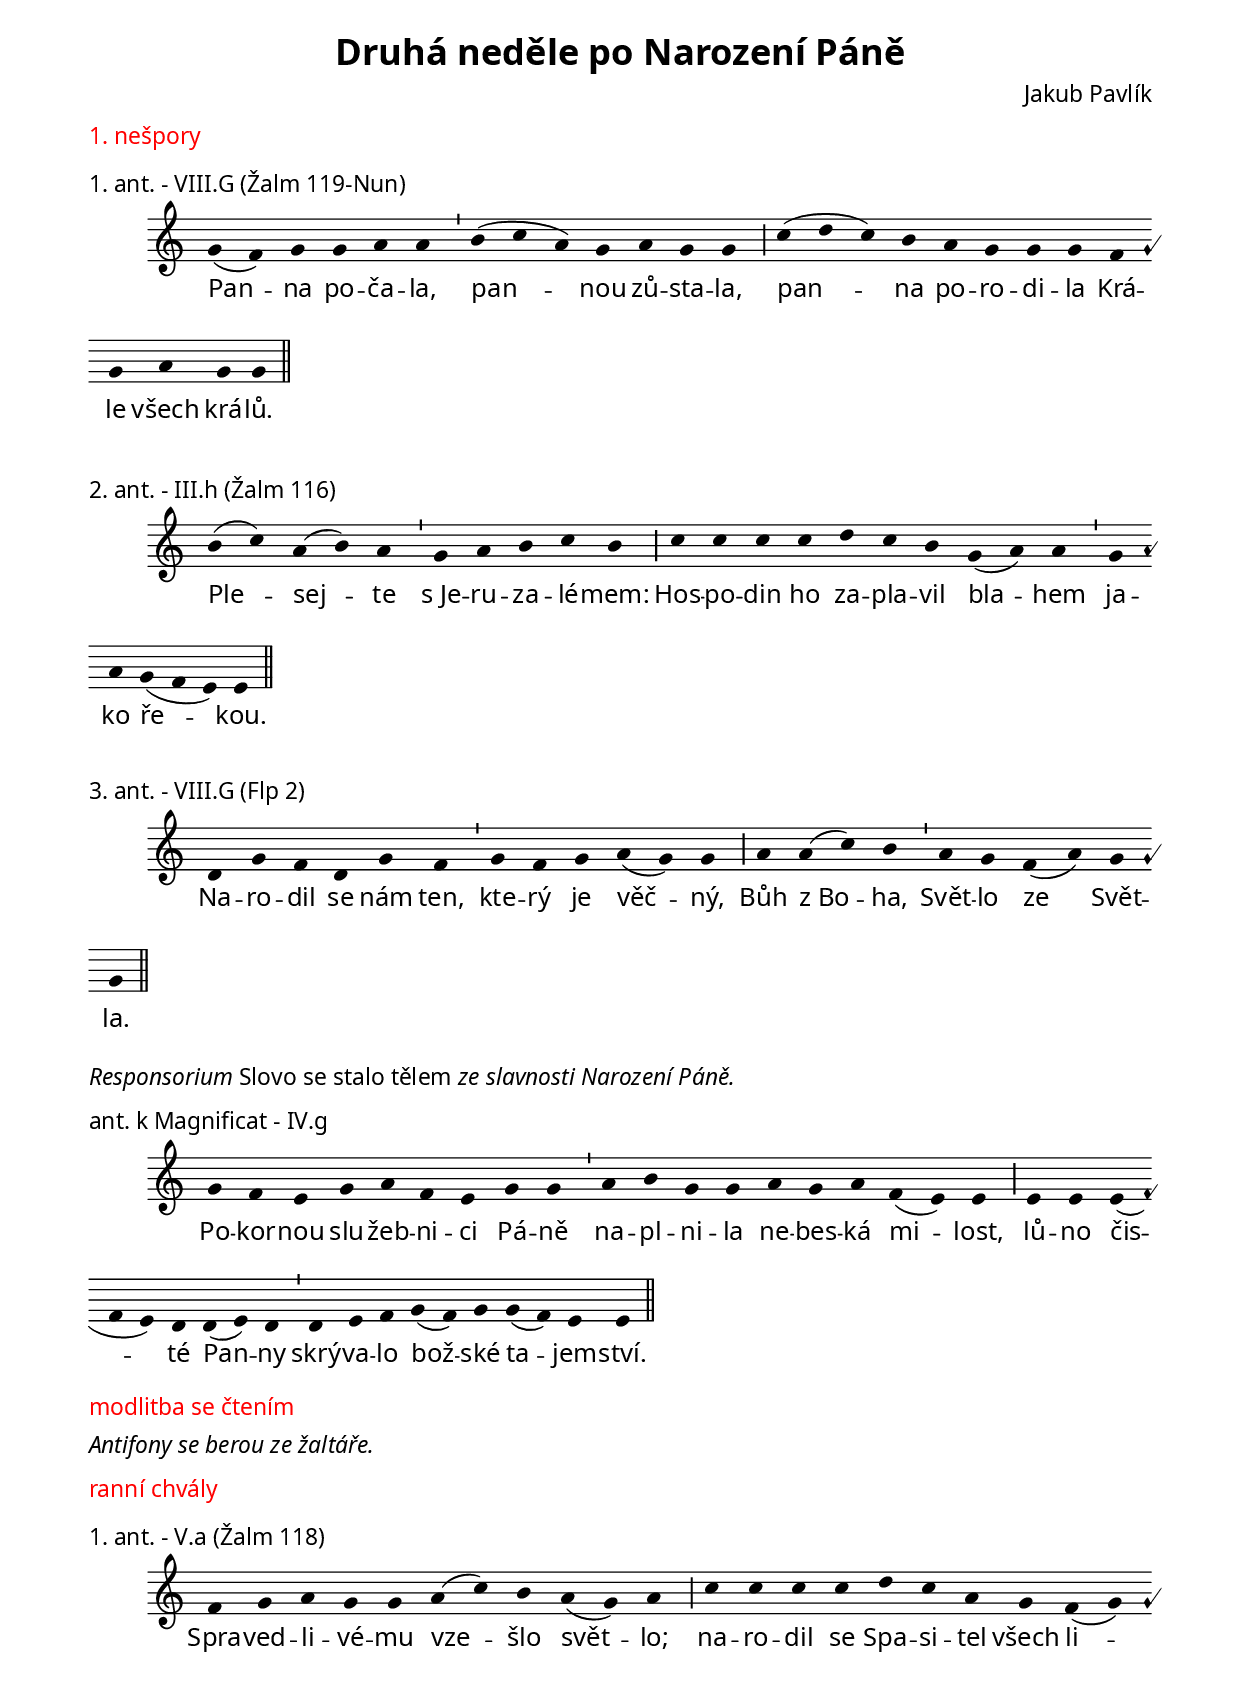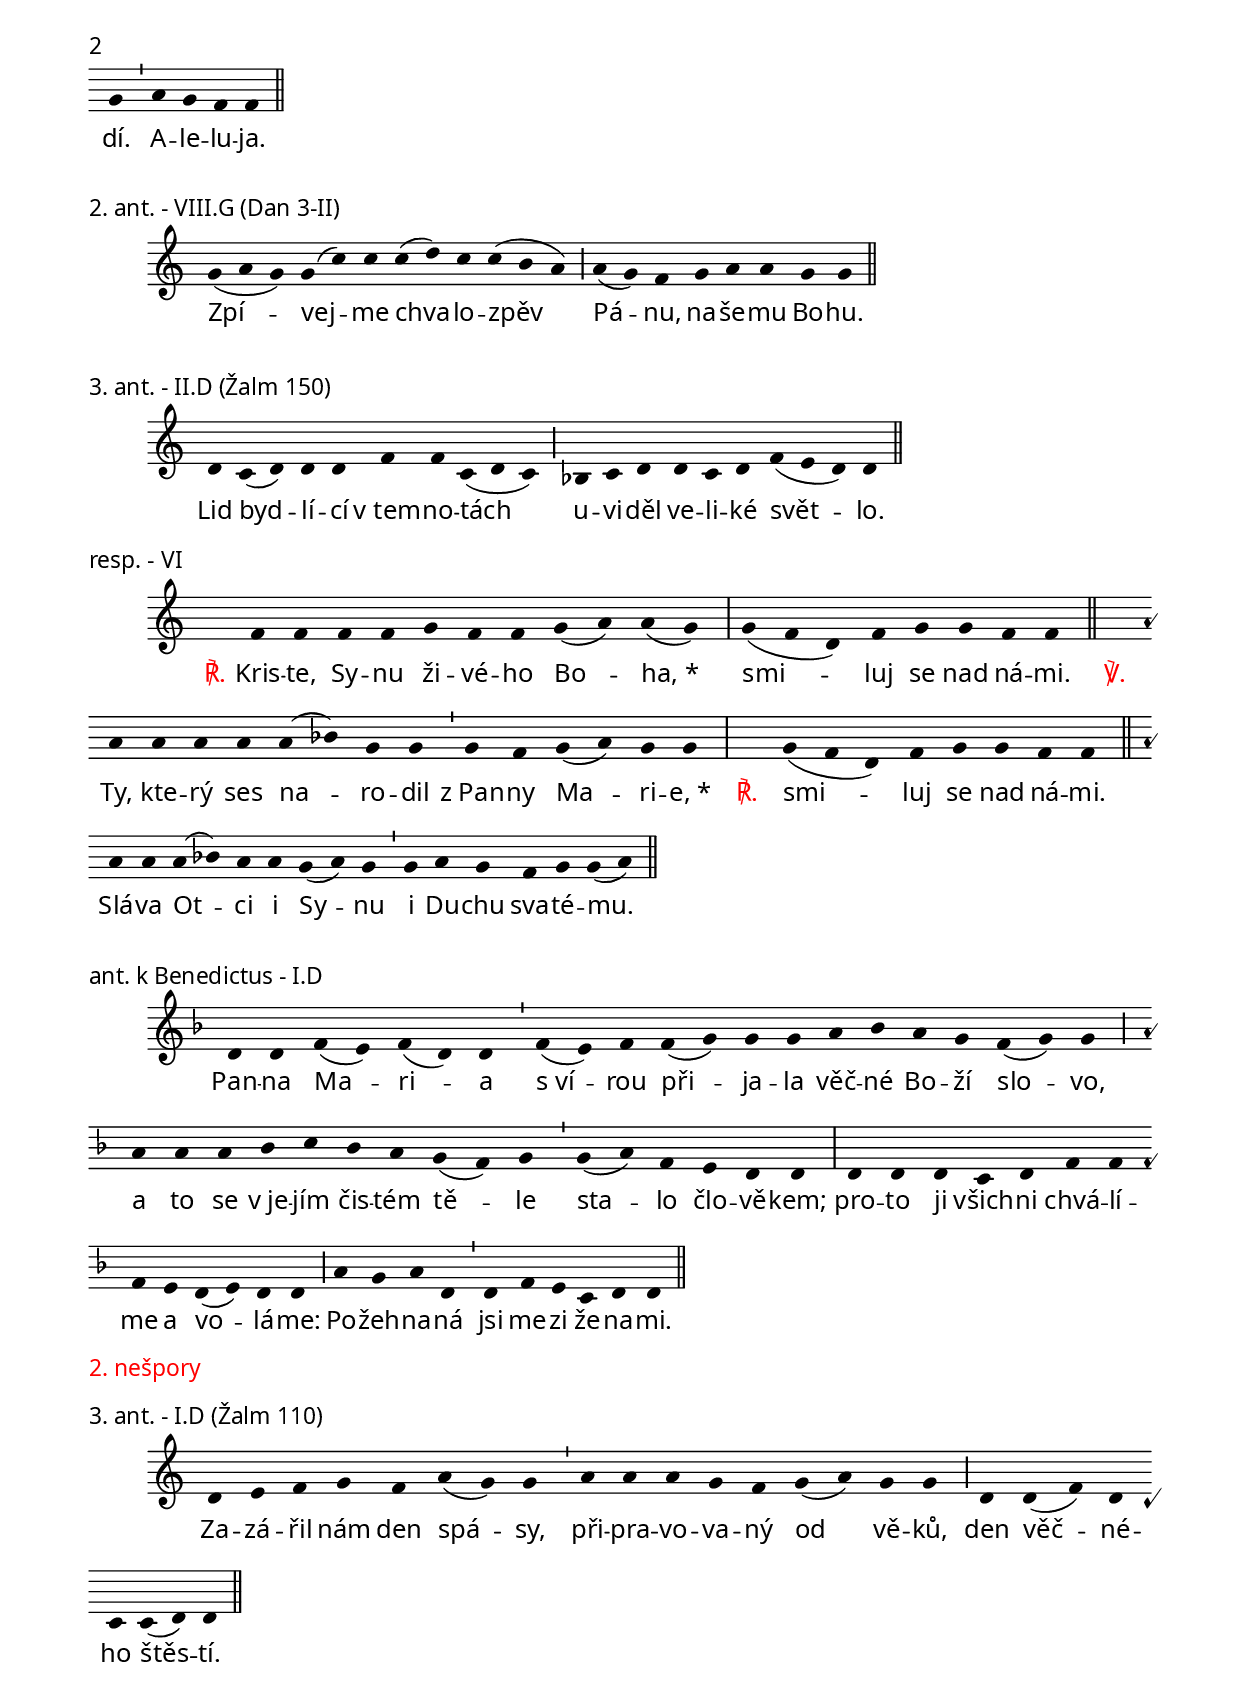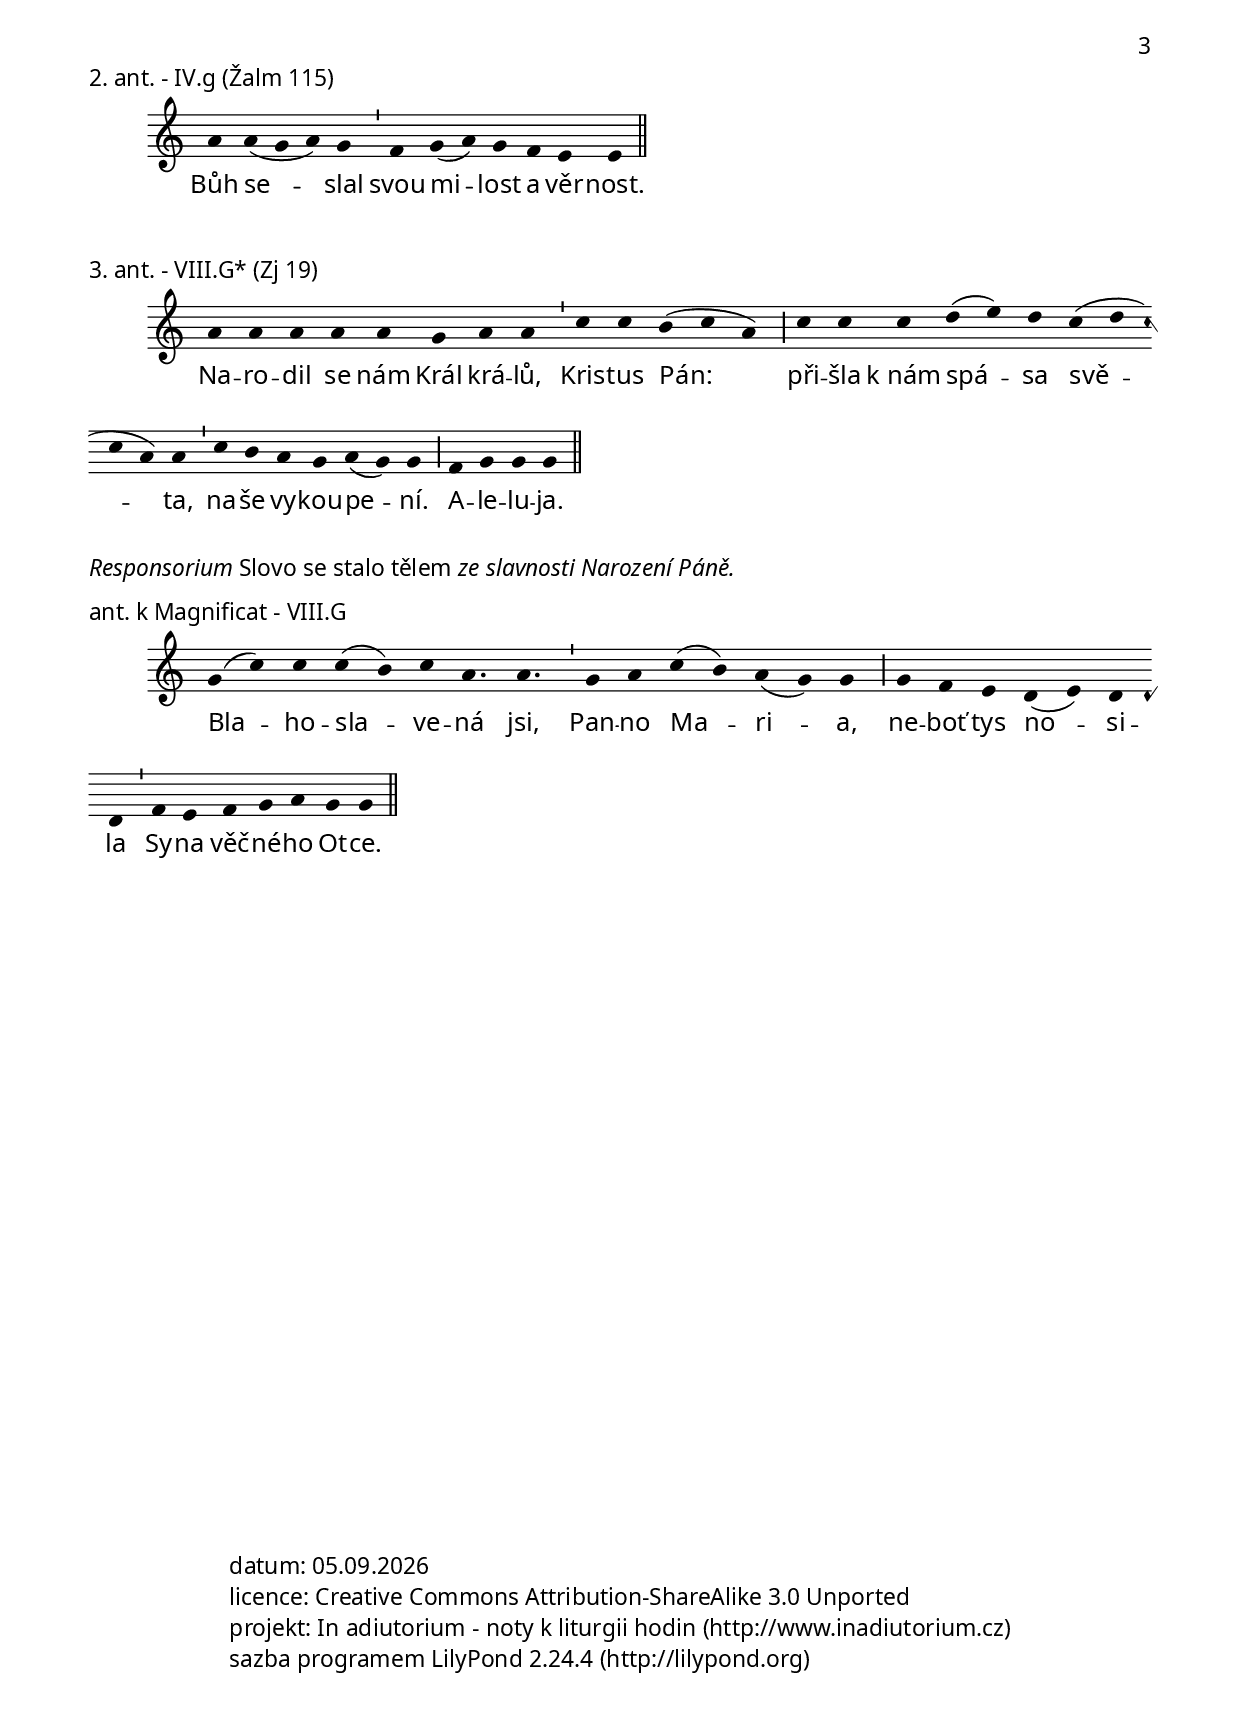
\version "2.17.25"

\header {
  title = "Druhá neděle po Narození Páně"
  composer = "Jakub Pavlík"
}

\include "spolecne.ly"
\include "dilyresponsorii.ly"

\markup {\nadpisHodinka {"1. nešpory"}}

\score {
  \relative c'' {
    \choralniRezim
    g( f) g g a a \barMin
    b( c a) g a g g \barMaior
    c( d c) b a g g g f g a g g \barFinalis
  }
  \addlyrics {
    Pan -- na po -- ča -- la,
    pan -- nou zů -- sta -- la,
    pan -- na po -- ro -- di -- la Krá -- le všech krá -- lů.
  }
  \header {
    quid = "1. ant."
    modus = "VIII"
    differentia = "G"
    psalmus = "Žalm 119-Nun"
    fons = "oktáv Narození Páně, 27.12., k Magnificat, druhá část jiný text"
    fial = "fial://vanoce_narozenipane.ly#27-amag?cast=2&jiny text"
    id = ""
    piece = \markup {\sestavTitulek}
  }
}

\score {
  \relative c'' {
    \choralniRezim
    b4( c) a( b) a \barMin g a b c b \barMaior
    c c c c d c b g( a) a \barMin
    g a g( f e) e \barFinalis
  }
  \addlyrics {
    Ple -- sej -- te s_Je -- ru -- za -- lé -- mem:
    Hos -- po -- din ho za -- pla -- vil bla -- hem
    ja -- ko ře -- kou.
  }
  \header {
    quid = "2. ant."
    modus = "III"
    differentia = "h"
    psalmus = "Žalm 116"
    fial = "antifony/tyden4_5ctvrtek.ly#rch-ant2?zaver"
    id = ""
    piece = \markup {\sestavTitulek}
  }
}

\score {
  \relative c' {
    \choralniRezim
    d4 g f d g f \barMin g f g a( g) g \barMaior
    a a( c) b \barMin a g f( a) g g \barFinalis
  }
  \addlyrics {
    Na -- ro -- dil se nám ten, kte -- rý je věč -- ný,
    Bůh z_Bo -- ha, Svět -- lo ze Svět -- la.
  }
  \header {
    quid = "3. ant."
    modus = "VIII"
    differentia = "G"
    psalmus = "Flp 2"
    id = ""
    piece = \markup {\sestavTitulek}
  }
}

\markup\italic{Responsorium \upright{Slovo se stalo tělem} ze slavnosti Narození Páně.}

\score {
  \relative c'' {
    \choralniRezim
    g4 f e g a f e g g \barMin
    a4 b g g a g a f( e) e \barMaior
    e e e( f e) d d( e) d \barMin
    d e f g( f) g g( f) e e \barFinalis
  }
  \addlyrics {
    Po -- kor -- nou slu -- žeb -- ni -- ci Pá -- ně
    na -- pl -- ni -- la ne -- bes -- ká mi -- lost,
    lů -- no čis -- té Pan -- ny
    skrý -- va -- lo bož -- ské ta -- jem -- ství.
  }
  \header {
    quid = "ant. k Magnificat"
    modus = "IV"
    differentia = "g"
    psalmus = "Magnificat"
    id = "ne1-amag"
    piece = \markup {\sestavTitulekBezZalmu}
  }
}

\markup {\nadpisHodinka {"modlitba se čtením"}}

\markup\italic{Antifony se berou ze žaltáře.}

\markup {\nadpisHodinka {"ranní chvály"}}

\score {
  \relative c' {
    \choralniRezim
    f4 g a g g a( c) b a( g) a \barMaior
    c c c c d c a g f( g) g \barMin
    a g f f \barFinalis
  }
  \addlyrics {
    Spra -- ved -- li -- vé -- mu vze -- šlo svět -- lo;
    na -- ro -- dil se Spa -- si -- tel všech li -- dí.
    A -- le -- lu -- ja.
  }
  \header {
    quid = "1. ant."
    modus = "V"
    differentia = "a"
    psalmus = "Žalm 118"
    id = ""
    piece = \markup {\sestavTitulek}
  }
}

\score {
  \relative c'' {
    \choralniRezim
    g4( a g) g( c) c c( d) c c( b a) \barMaior
    a( g) f g a a g g \barFinalis
  }
  \addlyrics {
    Zpí -- vej -- me chva -- lo -- zpěv Pá -- nu,
    na -- še -- mu Bo -- hu.
  }
  \header {
    quid = "2. ant."
    modus = "VIII"
    differentia = "G"
    psalmus = "Dan 3-II"
    fial = "antifony/tyden2_1nedele.ly#rch-ant2?jiny_text"
    id = ""
    piece = \markup {\sestavTitulek}
  }
}

\score {
  \relative c' {
    \choralniRezim
    d4 c( d) d d f f c( d c) \barMaior
    bes c d d c d f( e d) d \barFinalis
  }
  \addlyrics {
    Lid byd -- lí -- cí v_tem -- no -- tách
    u -- vi -- děl ve -- li -- ké svět -- lo.
  }
  \header {
    quid = "3. ant."
    modus = "II"
    differentia = "D"
    psalmus = "Žalm 150"
    id = ""
    piece = \markup {\sestavTitulek}
  }
}

\score {
  \relative c' {
    \choralniRezim

    % R
      \neviditelna f
      f4 f f f g f f g( a) a( g) \barMax
      g( f d) f g g f f \barFinalis
      % V
      \neviditelna f
      a4 a a a a( bes) g g \barMin g f g( a) g g \barMax
      % R
      \neviditelna g
      g( f d) f g g f f \barFinalis
      % Slava
      \respVIdoxologie \barFinalis
  }
  \addlyrics {
    \Response Kris -- te, Sy -- nu ži -- vé -- ho Bo -- ha,_*
    smi -- luj se nad ná -- mi.

    \Verse Ty, kte -- rý ses na -- ro -- dil z_Pan -- ny Ma -- ri -- e,_*
    \Response smi -- luj se nad ná -- mi.

    \textRespDoxologie
  }
  \header {
    quid = "resp."
    modus = "VI"
    fial = "responsoria.ly#1ne-rch?jiny_vers"
    id = ""
    piece = \markup {\sestavTitulekResp}
  }
}

\score {
  \relative c' {
    \choralniRezim
    \key f \major
    d4 d f( e) f( d) d \barMin
    f( e) f f( g) g g a bes a g f( g) g \barMaior

    a a a bes c bes a g( f) g \barMin
    g( a) f e d d \barMax

    d d d c d f f f e d( e) d d \barMaior

    a' g a d, \barMin
    d f e c d d \barFinalis
  }
  \addlyrics {
    Pan -- na Ma -- ri -- a
    s_ví -- rou při -- ja -- la věč -- né Bo -- ží slo -- vo,

    a to se v_je -- jím čis -- tém tě -- le
    sta -- lo člo -- vě -- kem;

    pro -- to ji všich -- ni chvá -- lí -- me a vo -- lá -- me:

    Po -- žeh -- na -- ná jsi me -- zi že -- na -- mi.
  }
  \header {
    quid = "ant. k Benedictus"
    modus = "I"
    differentia = "D"
    psalmus = "Benedictus"
    id = "rch-aben"
    piece = \markup {\sestavTitulekBezZalmu}
  }
}

\markup {\nadpisHodinka {"2. nešpory"}}

\score {
  \relative c' {
    \choralniRezim
    d4 e f g f a( g) g \barMin
    a a a g f g( a) g g \barMaior
    d d( f) d c c( d) d \barFinalis
  }
  \addlyrics {
    Za -- zá -- řil nám den spá -- sy,
    při -- pra -- vo -- va -- ný od vě -- ků,
    den věč -- né -- ho štěs -- tí.
  }
  \header {
    quid = "3. ant."
    modus = "I"
    differentia = "D"
    psalmus = "Žalm 110"
    placet = "zkusit i nějaké 'exaltovanější' varianty"
    id = ""
    piece = \markup {\sestavTitulek}
  }
}

\score {
  \relative c'' {
    \choralniRezim
    a4 a( g a) g \barMin
    f g( a) g f e e \barFinalis
  }
  \addlyrics {
    Bůh se -- slal
    svou mi -- lost a věr -- nost.
  }
  \header {
    quid = "2. ant."
    modus = "IV"
    differentia = "g"
    psalmus = "Žalm 115"
    id = ""
    piece = \markup {\sestavTitulek}
  }
}

\score {
  \relative c'' {
    \choralniRezim
    a4 a a a a g a a \barMin
    c c b( c a) \barMaior
    c c c d( e) d c( d c a) a \barMin
    c b a g a( g) g \barMaior
    f g g g \barFinalis
  }
  \addlyrics {
    Na -- ro -- dil se nám Král krá -- lů,
    Kris -- tus Pán:
    při -- šla k_nám spá -- sa svě -- ta,
    na -- še vy -- kou -- pe -- ní.
    A -- le -- lu -- ja.
  }
  \header {
    quid = "3. ant."
    modus = "VIII"
    differentia = "G*"
    psalmus = "Zj 19"
    id = ""
    piece = \markup {\sestavTitulek}
  }
}

\markup\italic{Responsorium \upright{Slovo se stalo tělem} ze slavnosti Narození Páně.}

\score {
  \relative c'' {
    \choralniRezim
    g4( c) c c( b) c a4. a \barMin g4 a c( b) a( g) g \barMaior

    g f e d( e) d d \barMin
    f e f g a g g \barFinalis
  }
  \addlyrics {
    Bla -- ho -- sla -- ve -- ná jsi, Pan -- no Ma -- ri -- a,

    ne -- boť tys no -- si -- la
    Sy -- na věč -- né -- ho Ot -- ce.
  }
  \header {
    quid = "ant. k Magnificat"
    modus = "VIII"
    differentia = "G"
    psalmus = "Magnificat"
    fial = "commune/commune_maria.ly#1ne-a1?zacatek"
    id = "ne2-amag"
    piece = \markup {\sestavTitulekBezZalmu}
  }
}